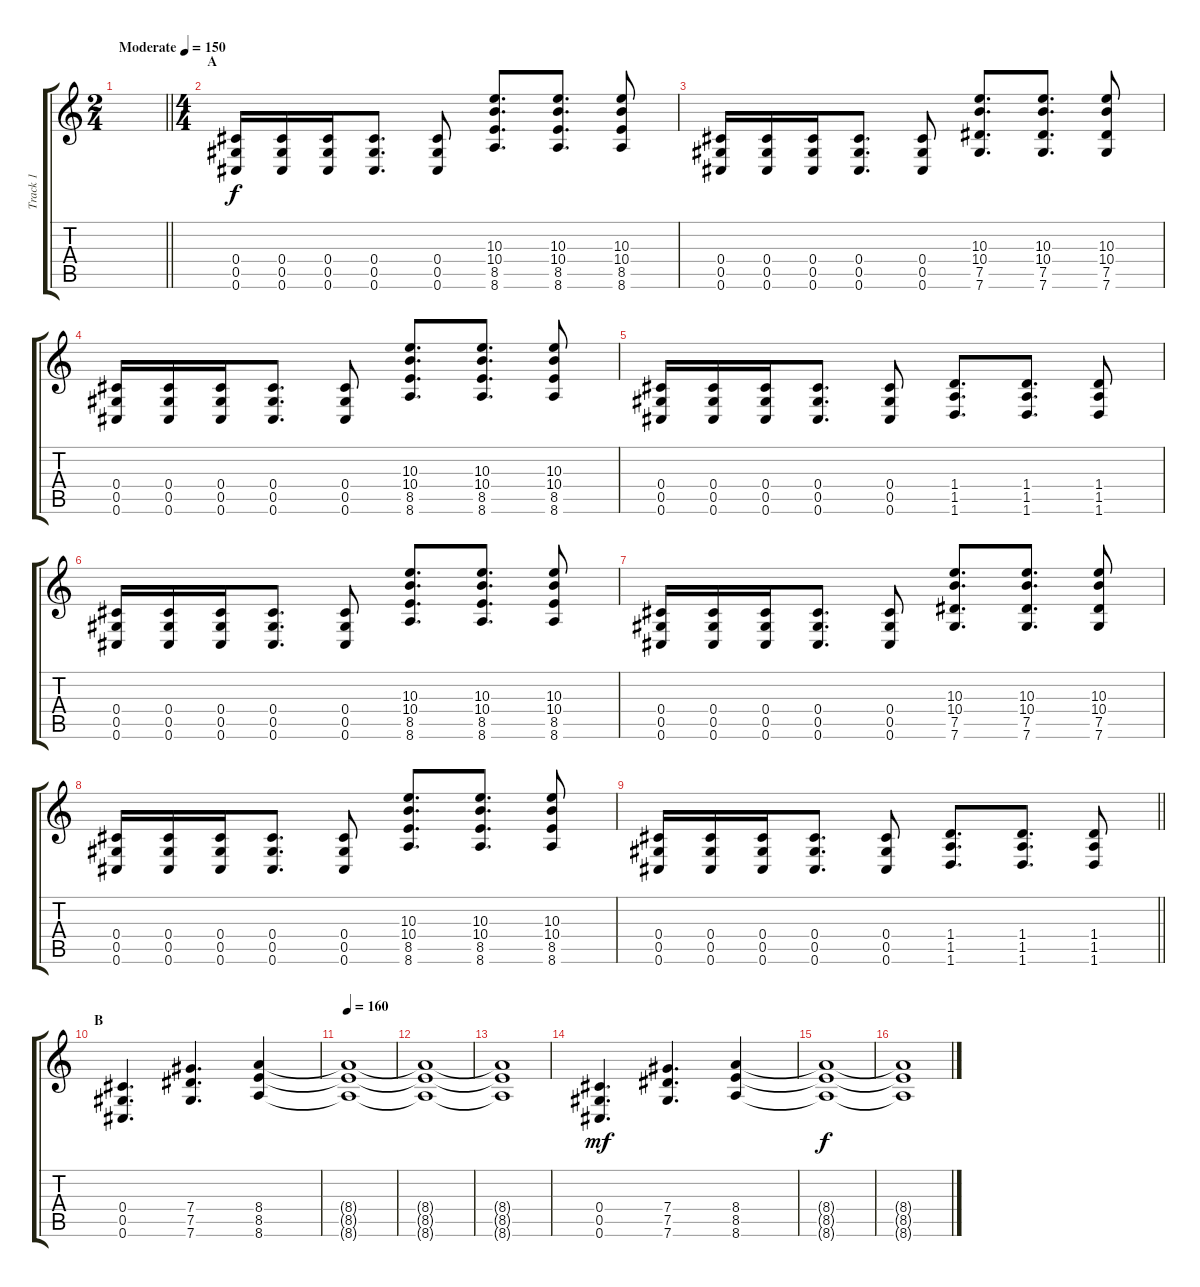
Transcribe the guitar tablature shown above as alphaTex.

\track ("Track 1" "Track 1") {instrument distortionguitar}
\staff {score tabs}
\tuning (Eb4 Bb3 Gb3 Db3 Ab2 Db2) {hide}
\ts (2 4)
\tempo (150 "Moderate")
\clef g2
\barLineRight lightlight
\ks c
|
\ts (4 4)
\section ("" "A")
(0.4 0.5 0.6).16 (0.4 0.5 0.6).16 (0.4 0.5 0.6).16 (0.4 0.5 0.6).8{d} (0.4 0.5 0.6).8 (10.3 10.4 8.5 8.6).8{d} (10.3 10.4 8.5 8.6).8{d} (10.3 10.4 8.5 8.6).8 |
(0.4 0.5 0.6).16 (0.4 0.5 0.6).16 (0.4 0.5 0.6).16 (0.4 0.5 0.6).8{d} (0.4 0.5 0.6).8 (10.3 10.4 7.5 7.6).8{d} (10.3 10.4 7.5 7.6).8{d} (10.3 10.4 7.5 7.6).8 |
(0.4 0.5 0.6).16 (0.4 0.5 0.6).16 (0.4 0.5 0.6).16 (0.4 0.5 0.6).8{d} (0.4 0.5 0.6).8 (10.3 10.4 8.5 8.6).8{d} (10.3 10.4 8.5 8.6).8{d} (10.3 10.4 8.5 8.6).8 |
(0.4 0.5 0.6).16 (0.4 0.5 0.6).16 (0.4 0.5 0.6).16 (0.4 0.5 0.6).8{d} (0.4 0.5 0.6).8 (1.4 1.5 1.6).8{d} (1.4 1.5 1.6).8{d} (1.4 1.5 1.6).8 |
(0.4 0.5 0.6).16 (0.4 0.5 0.6).16 (0.4 0.5 0.6).16 (0.4 0.5 0.6).8{d} (0.4 0.5 0.6).8 (10.3 10.4 8.5 8.6).8{d} (10.3 10.4 8.5 8.6).8{d} (10.3 10.4 8.5 8.6).8 |
(0.4 0.5 0.6).16 (0.4 0.5 0.6).16 (0.4 0.5 0.6).16 (0.4 0.5 0.6).8{d} (0.4 0.5 0.6).8 (10.3 10.4 7.5 7.6).8{d} (10.3 10.4 7.5 7.6).8{d} (10.3 10.4 7.5 7.6).8 |
(0.4 0.5 0.6).16 (0.4 0.5 0.6).16 (0.4 0.5 0.6).16 (0.4 0.5 0.6).8{d} (0.4 0.5 0.6).8 (10.3 10.4 8.5 8.6).8{d} (10.3 10.4 8.5 8.6).8{d} (10.3 10.4 8.5 8.6).8 |
\barLineRight lightlight
(0.4 0.5 0.6).16 (0.4 0.5 0.6).16 (0.4 0.5 0.6).16 (0.4 0.5 0.6).8{d} (0.4 0.5 0.6).8 (1.4 1.5 1.6).8{d} (1.4 1.5 1.6).8{d} (1.4 1.5 1.6).8 |
\section ("" "B")
(0.4 0.5 0.6).4{d balance 8} (7.4 7.5 7.6).4{d} (8.4 8.5 8.6).4 |
\tempo 160
(8.4{t} 8.5{t} 8.6{t}).1 |
(8.4{t} 8.5{t} 8.6{t}).1 |
(8.4{t} 8.5{t} 8.6{t}).1 |
(0.4 0.5 0.6).4{d dy mf} (7.4 7.5 7.6).4{d} (8.4 8.5 8.6).4 |
(8.4{t} 8.5{t} 8.6{t}).1{dy f} |
(8.4{t} 8.5{t} 8.6{t}).1
